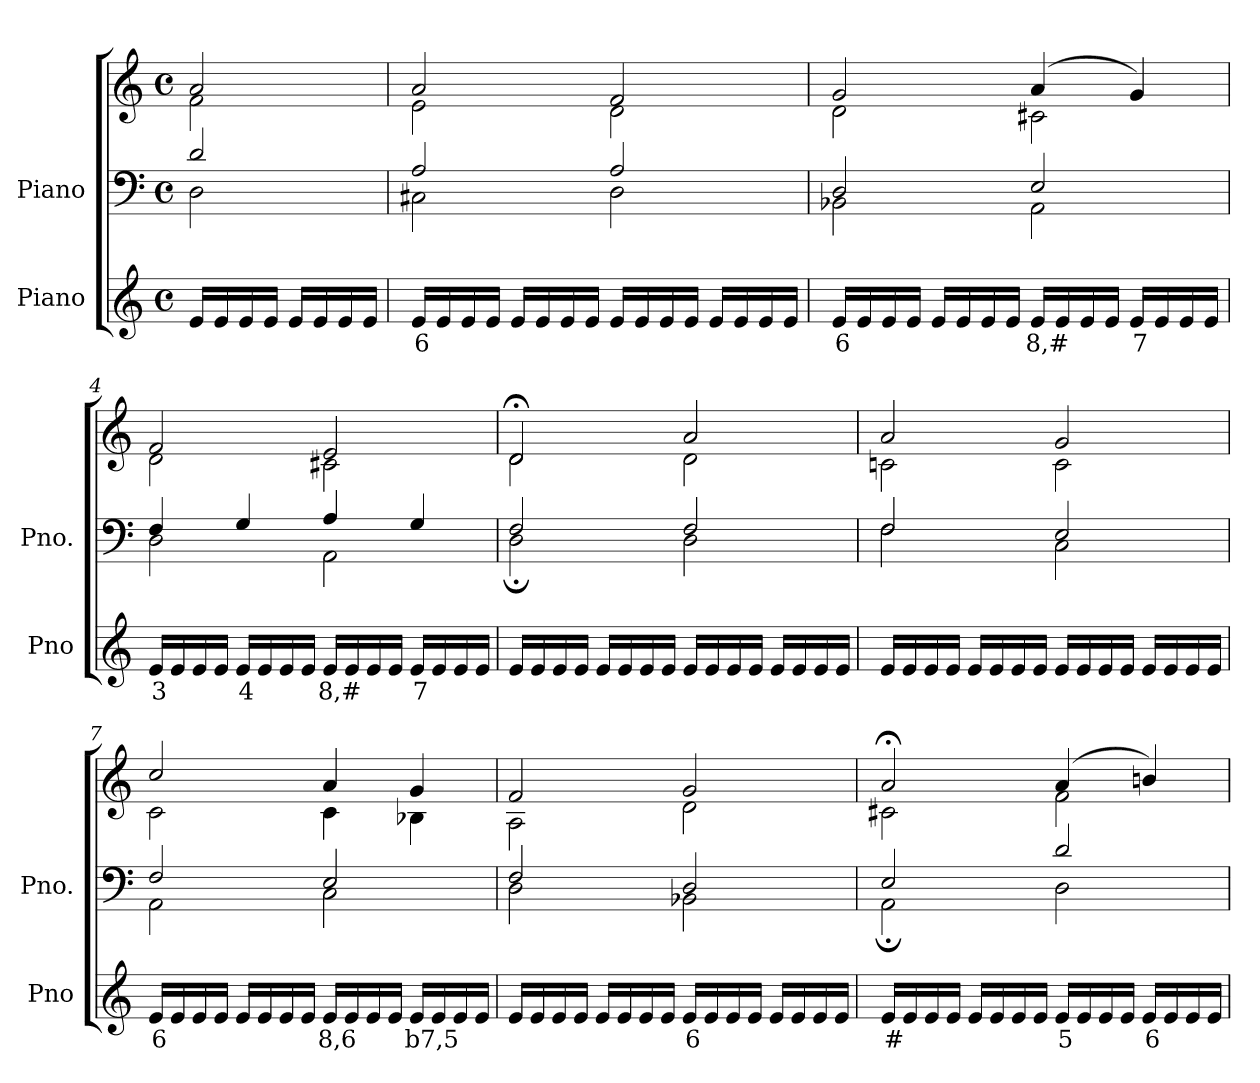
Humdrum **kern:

**kern	**text	**kern	**kern
*part2	*part2	*part1	*part1
*staff3	*staff3	*staff2	*staff1
*I"Piano	*	*I"Piano	*
*I'Pno	*	*I'Pno.	*
*clefG2	*	*clefF4	*clefG2
*k[]	*	*k[]	*k[]
*M4/4	*	*M4/4	*M4/4
*met(c)	*	*met(c)	*met(c)
=1	=1	=1	=1
*	*	*^	*^
16e/LL	.	2d/	2D\	2a/	2f\
16e/	.	.	.	.	.
16e/	.	.	.	.	.
16e/JJ	.	.	.	.	.
16e/LL	.	.	.	.	.
16e/	.	.	.	.	.
16e/	.	.	.	.	.
16e/JJ	.	.	.	.	.
=2	=2	=2	=2	=2	=2
!	!LO:LY:b	!	!	!	!
16e/LL	6	2A/	2C#X\	2a/	2e\
16e/	.	.	.	.	.
16e/	.	.	.	.	.
16e/JJ	.	.	.	.	.
16e/LL	.	.	.	.	.
16e/	.	.	.	.	.
16e/	.	.	.	.	.
16e/JJ	.	.	.	.	.
16e/LL	.	2A/	2D\	2f/	2d\
16e/	.	.	.	.	.
16e/	.	.	.	.	.
16e/JJ	.	.	.	.	.
16e/LL	.	.	.	.	.
16e/	.	.	.	.	.
16e/	.	.	.	.	.
16e/JJ	.	.	.	.	.
=3	=3	=3	=3	=3	=3
!	!LO:LY:b	!	!	!	!
16e/LL	6	2D/	2BB-X\	2g/	2d\
16e/	.	.	.	.	.
16e/	.	.	.	.	.
16e/JJ	.	.	.	.	.
16e/LL	.	.	.	.	.
16e/	.	.	.	.	.
16e/	.	.	.	.	.
16e/JJ	.	.	.	.	.
!	!LO:LY:b	!	!	!	!
16e/LL	8,#	2E/	2AA\	(>4a/	2c#X\
16e/	.	.	.	.	.
16e/	.	.	.	.	.
16e/JJ	.	.	.	.	.
!	!LO:LY:b	!	!	!	!
16e/LL	7	.	.	4g/)	.
16e/	.	.	.	.	.
16e/	.	.	.	.	.
16e/JJ	.	.	.	.	.
=4	=4	=4	=4	=4	=4
!	!LO:LY:b	!	!	!	!
16e/LL	3	4F/	2D\	2f/	2d\
16e/	.	.	.	.	.
16e/	.	.	.	.	.
16e/JJ	.	.	.	.	.
!	!LO:LY:b	!	!	!	!
16e/LL	4	4G/	.	.	.
16e/	.	.	.	.	.
16e/	.	.	.	.	.
16e/JJ	.	.	.	.	.
!	!LO:LY:b	!	!	!	!
16e/LL	8,#	4A/	2AA\	2e/	2c#X\
16e/	.	.	.	.	.
16e/	.	.	.	.	.
16e/JJ	.	.	.	.	.
!	!LO:LY:b	!	!	!	!
16e/LL	7	4G/	.	.	.
16e/	.	.	.	.	.
16e/	.	.	.	.	.
16e/JJ	.	.	.	.	.
=5	=5	=5	=5	=5	=5
16e/LL	.	2F/	2D;\	2d;</	2d\
16e/	.	.	.	.	.
16e/	.	.	.	.	.
16e/JJ	.	.	.	.	.
16e/LL	.	.	.	.	.
16e/	.	.	.	.	.
16e/	.	.	.	.	.
16e/JJ	.	.	.	.	.
16e/LL	.	2F/	2D\	2a/	2d\
16e/	.	.	.	.	.
16e/	.	.	.	.	.
16e/JJ	.	.	.	.	.
16e/LL	.	.	.	.	.
16e/	.	.	.	.	.
16e/	.	.	.	.	.
16e/JJ	.	.	.	.	.
=6	=6	=6	=6	=6	=6
16e/LL	.	2F/	2F\	2a/	2cn\
16e/	.	.	.	.	.
16e/	.	.	.	.	.
16e/JJ	.	.	.	.	.
16e/LL	.	.	.	.	.
16e/	.	.	.	.	.
16e/	.	.	.	.	.
16e/JJ	.	.	.	.	.
16e/LL	.	2E/	2C\	2g/	2c\
16e/	.	.	.	.	.
16e/	.	.	.	.	.
16e/JJ	.	.	.	.	.
16e/LL	.	.	.	.	.
16e/	.	.	.	.	.
16e/	.	.	.	.	.
16e/JJ	.	.	.	.	.
=7	=7	=7	=7	=7	=7
!	!LO:LY:b	!	!	!	!
16e/LL	6	2F/	2AA\	2cc/	2c\
16e/	.	.	.	.	.
16e/	.	.	.	.	.
16e/JJ	.	.	.	.	.
16e/LL	.	.	.	.	.
16e/	.	.	.	.	.
16e/	.	.	.	.	.
16e/JJ	.	.	.	.	.
!	!LO:LY:b	!	!	!	!
16e/LL	8,6	2E/	2C\	4a/	4c\
16e/	.	.	.	.	.
16e/	.	.	.	.	.
16e/JJ	.	.	.	.	.
!	!LO:LY:b	!	!	!	!
16e/LL	b7,5	.	.	4g/	4B-X\
16e/	.	.	.	.	.
16e/	.	.	.	.	.
16e/JJ	.	.	.	.	.
=8	=8	=8	=8	=8	=8
16e/LL	.	2F/	2D\	2f/	2A\
16e/	.	.	.	.	.
16e/	.	.	.	.	.
16e/JJ	.	.	.	.	.
16e/LL	.	.	.	.	.
16e/	.	.	.	.	.
16e/	.	.	.	.	.
16e/JJ	.	.	.	.	.
!	!LO:LY:b	!	!	!	!
16e/LL	6	2D/	2BB-X\	2g/	2d\
16e/	.	.	.	.	.
16e/	.	.	.	.	.
16e/JJ	.	.	.	.	.
16e/LL	.	.	.	.	.
16e/	.	.	.	.	.
16e/	.	.	.	.	.
16e/JJ	.	.	.	.	.
=9	=9	=9	=9	=9	=9
!	!LO:LY:b	!	!	!	!
16e/LL	#	2E/	2AA;\	2a;</	2c#X\
16e/	.	.	.	.	.
16e/	.	.	.	.	.
16e/JJ	.	.	.	.	.
16e/LL	.	.	.	.	.
16e/	.	.	.	.	.
16e/	.	.	.	.	.
16e/JJ	.	.	.	.	.
!	!LO:LY:b	!	!	!	!
16e/LL	5	2d/	2D\	(>4a/	2f\
16e/	.	.	.	.	.
16e/	.	.	.	.	.
16e/JJ	.	.	.	.	.
!	!LO:LY:b	!	!	!	!
16e/LL	6	.	.	4bn/)	.
16e/	.	.	.	.	.
16e/	.	.	.	.	.
16e/JJ	.	.	.	.	.
*	*	*v	*v	*	*
*	*	*	*v	*v
=	=	=	=
*-	*-	*-	*-
